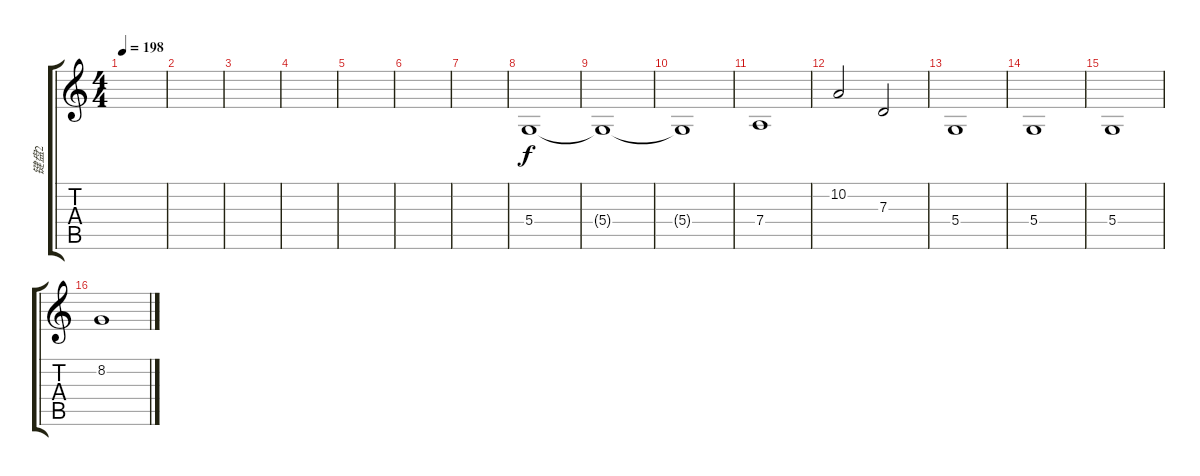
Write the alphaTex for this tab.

\track ("键盘2" "键盘2") {instrument stringensemble2}
\staff {score tabs}
\tuning (E4 B3 G3 D3 A2 E2) {hide}
\ts (4 4)
\tempo 198
\clef g2
\ks c
|
|
|
|
|
|
|
5.4.1 |
5.4{t}.1 |
5.4{t}.1 |
7.4.1 |
10.2.2 7.3.2 |
5.4.1 |
5.4.1 |
5.4.1 |
8.2.1
